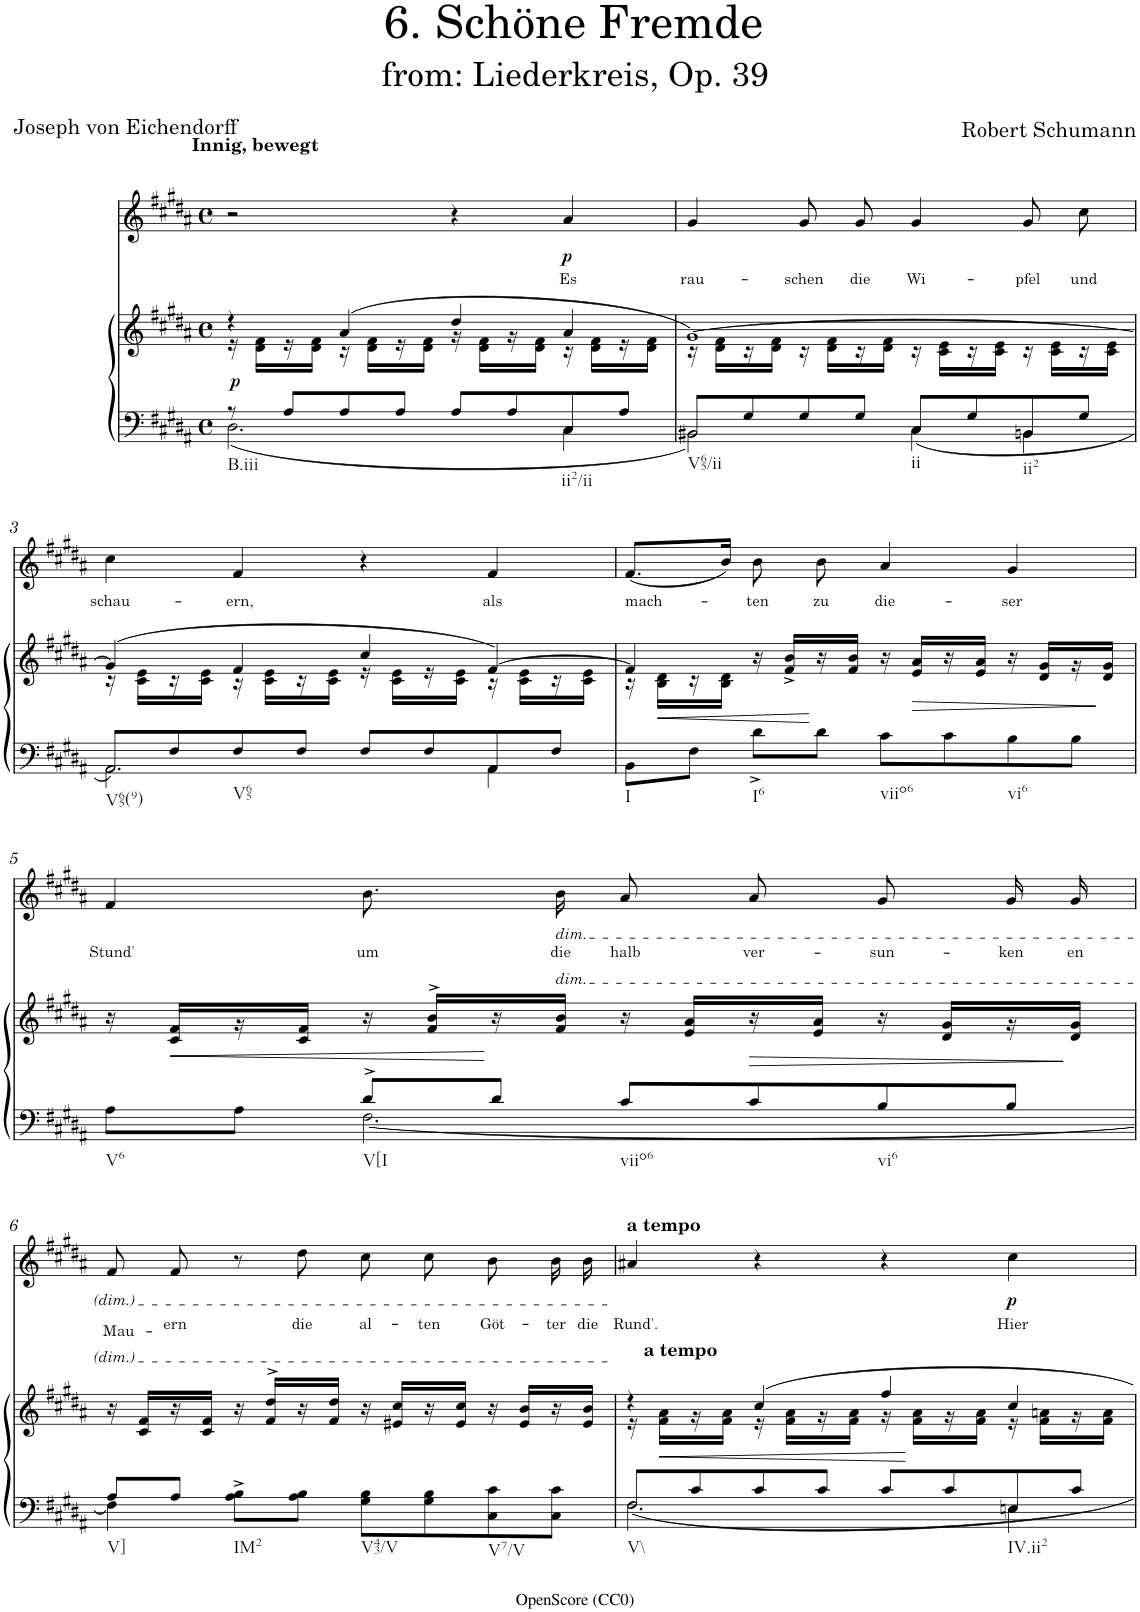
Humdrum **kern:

**kern	**kern	**dynam	**kern	**text	**dynam
*part2	*part2	*part2	*part1	*part1	*part1
*staff3	*staff2	*staff2/3	*staff1	*staff1	*staff1
*I"Piano	*	*	*I"Voice	*	*
*I'Pno	*	*	*	*	*
*clefF4	*clefG2	*	*clefG2	*	*
*k[f#c#g#d#a#]	*k[f#c#g#d#a#]	*	*k[f#c#g#d#a#]	*	*
*M4/4	*M4/4	*	*M4/4	*	*
*met(c)	*met(c)	*	*met(c)	*	*
=1	=1	=1	=1	=1	=1
*^	*^	*	*	*	*
!	!	!	!	!	!LO:TX:a:B:t=Innig, bewegt	!	!
!LO:TX:b:t=B.iii	!	!	!	!	!	!	!
!	!	!	!	!LO:DY:a=2	!	!	!
8r	2.D#\	4r	16r	p	2r	.	.
.	.	.	16d#\ 16f#\LL	.	.	.	.
8A#/L	.	.	16r	.	.	.	.
.	.	.	16d#\ 16f#\JJ	.	.	.	.
8A#/	.	(4a#/	16r	.	.	.	.
.	.	.	16d#\ 16f#\LL	.	.	.	.
8A#/J	.	.	16r	.	.	.	.
.	.	.	16d#\ 16f#\JJ	.	.	.	.
8A#/L	.	4dd#/	16r	.	4r	.	.
.	.	.	16d#\ 16f#\LL	.	.	.	.
8A#/	.	.	16r	.	.	.	.
.	.	.	16d#\ 16f#\JJ	.	.	.	.
!LO:TX:b:t=ii2/ii	!	!	!	!	!	!	!
!	!	!	!	!	!	!LO:LY:b	!LO:DY:b
8C#/	4C#\	4a#/	16r	.	4a#/	Es	p
.	.	.	16d#\ 16f#\LL	.	.	.	.
8A#/J	.	.	16r	.	.	.	.
.	.	.	16d#\ 16f#\JJ	.	.	.	.
=2	=2	=2	=2	=2	=2	=2	=2
!LO:TX:b:t=V65/ii	!	!	!	!	!	!	!
!LO:N:head=open	!	!	!	!	!	!LO:LY:b	!
8BB#X/L	2BB#\	[>1g#)	16r	.	4g#/	rau-	.
.	.	.	16d#\ 16f#\LL	.	.	.	.
8G#/	.	.	16r	.	.	.	.
.	.	.	16d#\ 16f#\JJ	.	.	.	.
!	!	!	!	!	!	!LO:LY:b	!
8G#/	.	.	16r	.	8g#/	-schen	.
.	.	.	16d#\ 16f#\LL	.	.	.	.
!	!	!	!	!	!	!LO:LY:b	!
8G#/J	.	.	16r	.	8g#/	die	.
.	.	.	16d#\ 16f#\JJ	.	.	.	.
!LO:TX:b:t=ii	!	!	!	!	!	!	!
!	!	!	!	!	!	!LO:LY:b	!
8C#/L	4C#\	.	16r	.	4g#/	Wi-	.
.	.	.	16c#\ 16e\LL	.	.	.	.
8G#/	.	.	16r	.	.	.	.
.	.	.	16c#\ 16e\JJ	.	.	.	.
!LO:TX:b:t=ii2	!	!	!	!	!	!	!
!	!	!	!	!	!	!LO:LY:b	!
8BBn/	4BB\	.	16r	.	8g#/	-pfel	.
.	.	.	16c#\ 16e\LL	.	.	.	.
!	!	!	!	!	!	!LO:LY:b	!
8G#/J	.	.	16r	.	8cc#\	und	.
.	.	.	16c#\ 16e\JJ	.	.	.	.
!!LO:LB:g=z
=3	=3	=3	=3	=3	=3	=3	=3
!LO:TX:b:t=V65(9)	!	!	!	!	!	!	!
!LO:N:head=open	!	!	!	!	!	!LO:LY:b	!
8AA#/L	2.AA#\	(4g#/]	16r	.	4cc#\	schau-	.
.	.	.	16c#\ 16e\LL	.	.	.	.
8F#/	.	.	16r	.	.	.	.
.	.	.	16c#\ 16e\JJ	.	.	.	.
!LO:TX:b:t=V65	!	!	!	!	!	!	!
!	!	!	!	!	!	!LO:LY:b	!
8F#/	.	4f#/	16r	.	4f#/	-ern,	.
.	.	.	16c#\ 16e\LL	.	.	.	.
8F#/J	.	.	16r	.	.	.	.
.	.	.	16c#\ 16e\JJ	.	.	.	.
8F#/L	.	4cc#/	16r	.	4r	.	.
.	.	.	16c#\ 16e\LL	.	.	.	.
8F#/	.	.	16r	.	.	.	.
.	.	.	16c#\ 16e\JJ	.	.	.	.
!	!	!	!	!	!	!LO:LY:b	!
8AA#/	4AA#\	[4f#/)	16r	.	4f#/	als	.
.	.	.	16c#\ 16e\LL	.	.	.	.
8F#/J	.	.	16r	.	.	.	.
.	.	.	16c#\ 16e\JJ	.	.	.	.
=4	=4	=4	=4	=4	=4	=4	=4
!LO:TX:b:t=I	!	!	!	!	!	!	!
!LO:TX:b:t=I6	!	!	!	!	!	!	!
!LO:TX:b:t=viio6	!	!	!	!	!	!	!
!LO:TX:b:t=vi6	!	!	!	!	!	!	!
!	!	!	!	!	!	!LO:LY:b	!
1ryy	8BB\L	4f#/]	16r	.	(8.f#/L	mach-	.
!	!	!	!	!LO:HP:b	!	!	!
.	.	.	16B\ 16d#\LL	<	.	.	.
.	8F#\J	.	16r	.	.	.	.
.	.	.	16B\ 16d#\JJ	.	16b/Jk)	.	.
!	!	!	!	!	!	!LO:LY:b	!
.	8d#^\L	16r	4ryy	.	8b\	-ten	.
.	.	16f#/^ 16b/^LL	.	.	.	.	.
!	!	!	!	!	!	!LO:LY:b	!
.	8d#\J	16r	.	.	8b\	zu	.
.	.	16f#/ 16b/JJ	.	.	.	.	.
!	!	!	!	!	!	!LO:LY:b	!
.	8c#\L	16r	2ryy	.	4a#/	die-	.
!	!	!	!	!LO:HP:b	!	!	!
.	.	16e/ 16a#/LL	.	>	.	.	.
.	8c#\	16r	.	.	.	.	.
.	.	16e/ 16a#/JJ	.	.	.	.	.
!	!	!	!	!	!	!LO:LY:b	!
.	8B\	16r	.	.	4g#/	-ser	.
.	.	16d#/ 16g#/LL	.	.	.	.	.
.	8B\J	16r	.	.	.	.	.
.	.	16d#/ 16g#/JJ	.	]	.	.	.
!!LO:LB:g=z
=5	=5	=5	=5	=5	=5	=5	=5
!LO:TX:b:t=V6	!	!	!	!	!	!	!
!	!	!	!	!	!	!LO:LY:b	!
4ryy	8A#\L	16r	1ryy	.	4f#/	Stund'	.
!	!	!	!	!LO:HP:b	!	!	!
.	.	16c#/ 16f#/LL	.	<	.	.	.
.	8A#\J	16r	.	.	.	.	.
.	.	16c#/ 16f#/JJ	.	.	.	.	.
!LO:TX:b:t=V[I	!	!	!	!	!	!	!
!	!	!	!	!	!	!LO:LY:b	!
8d#^/L	[2.F#\	16r	.	.	8.b\	um	.
.	.	16f#/^> 16b/^>LL	.	.	.	.	.
8d#/J	.	16r	.	[	.	.	.
!	!	!	!	!	!LO:TX:b:i:t=dim.	!	!
!	!	!LO:TX:a:i:t=dim.	!	!	!	!	!
!	!	!	!	!	!	!LO:LY:b	!
.	.	16f#/ 16b/JJ	.	.	16b\	die	.
!LO:TX:b:t=viio6	!	!	!	!	!	!	!
!	!	!	!	!	!	!LO:LY:b	!
8c#/L	.	16r	.	.	8a#/	halb	.
.	.	16e/ 16a#/LL	.	.	.	.	.
!	!	!	!	!LO:HP:b	!	!LO:LY:b	!
8c#/	.	16r	.	>	8a#/	ver-	.
.	.	16e/ 16a#/JJ	.	.	.	.	.
!LO:TX:b:t=vi6	!	!	!	!	!	!	!
!	!	!	!	!	!	!LO:LY:b	!
8B/	.	16r	.	.	8g#/	-sun-	.
.	.	16d#/ 16g#/LL	.	.	.	.	.
!	!	!	!	!	!	!LO:LY:b	!
8B/J	.	16r	.	.	16g#/	-ken	.
!	!	!	!	!	!	!LO:LY:b	!
.	.	16d#/ 16g#/JJ	.	[	16g#/	en	.
!!LO:LB:g=z
=6	=6	=6	=6	=6	=6	=6	=6
!LO:TX:b:t=V]	!	!	!	!	!	!	!
!	!	!	!	!	!	!LO:LY:b	!
8A#/L	4F#\]	16r	1ryy	.	8f#/	Mau-	.
.	.	16c#/ 16f#/LL	.	.	.	.	.
!	!	!	!	!	!	!LO:LY:b	!
8A#/J	.	16r	.	.	8f#/	-ern	.
.	.	16c#/ 16f#/JJ	.	.	.	.	.
!LO:TX:b:t=IM2	!	!	!	!	!	!	!
4ryy	8A#\^> 8B\^>L	16r	.	.	8r	.	.
.	.	16f#/^> 16dd#/^>LL	.	.	.	.	.
!	!	!	!	!	!	!LO:LY:b	!
.	8A#\ 8B\J	16r	.	.	8dd#\	die	.
.	.	16f#/ 16dd#/JJ	.	.	.	.	.
!LO:TX:b:t=V43/V	!	!	!	!	!	!	!
!LO:TX:b:t=V7/V	!	!	!	!	!	!	!
!	!	!	!	!	!	!LO:LY:b	!
2ryy	8G#\ 8B\L	16r	.	.	8cc#\	al-	.
.	.	16e#X/ 16cc#/LL	.	.	.	.	.
!	!	!	!	!	!	!LO:LY:b	!
.	8G#\ 8B\	16r	.	.	8cc#\	-ten	.
.	.	16e#/ 16cc#/JJ	.	.	.	.	.
!	!	!	!	!	!	!LO:LY:b	!
.	8C#\ 8c#\	16r	.	.	8b\	Göt-	.
.	.	16e#/ 16b/LL	.	.	.	.	.
!	!	!	!	!	!	!LO:LY:b	!
.	8C#\ 8c#\J	16r	.	.	16b\	-ter	.
!	!	!	!	!	!	!LO:LY:b	!
.	.	16e#/ 16b/JJ	.	.	16b\	die	.
=7	=7	=7	=7	=7	=7	=7	=7
!	!	!	!	!	!LO:TX:a:B:t=a tempo	!	!
!LO:TX:b:t=V\\	!	!	!	!	!	!	!
!LO:N:head=open	!	!	!	!	!	!LO:LY:b	!
*	*	*	*	*	*^	*	*
8F#/L	2.F#\	4r	16r	.	4a#X/	16ryy	Rund'.	.
!	!	!	!	!	!	!LO:TX:b:B:t=a tempo	!	!
.	.	.	16f#\ 16a#\LL	.	.	2...ryy	.	.
8c#/	.	.	16r	.	.	.	.	.
.	.	.	16f#\ 16a#\JJ	.	.	.	.	.
8c#/	.	4cc#/	16r	.	4r	.	.	.
.	.	.	16f#\ 16a#\LL	.	.	.	.	.
8c#/J	.	.	16r	.	.	.	.	.
.	.	.	16f#\ 16a#\JJ	.	.	.	.	.
8c#/L	.	4ff#/	16r	.	4r	.	.	.
.	.	.	16f#\ 16a#\LL	]	.	.	.	.
8c#/	.	.	16r	.	.	.	.	.
.	.	.	16f#\ 16a#\JJ	.	.	.	.	.
!LO:TX:b:t=IV.ii2	!	!	!	!	!	!	!	!
!	!	!	!	!	!	!	!LO:LY:b	!LO:DY:b
8En/	4E\	4cc#/	16r	.	4cc#\	.	Hier	p
.	.	.	16f#\ 16an\LL	.	.	.	.	.
8c#/J	.	.	16r	.	.	.	.	.
.	.	.	16f#\ 16a\JJ	.	.	.	.	.
*v	*v	*	*	*	*v	*v	*	*
*	*v	*v	*	*	*	*
=	=	=	=	=	=
*-	*-	*-	*-	*-	*-
